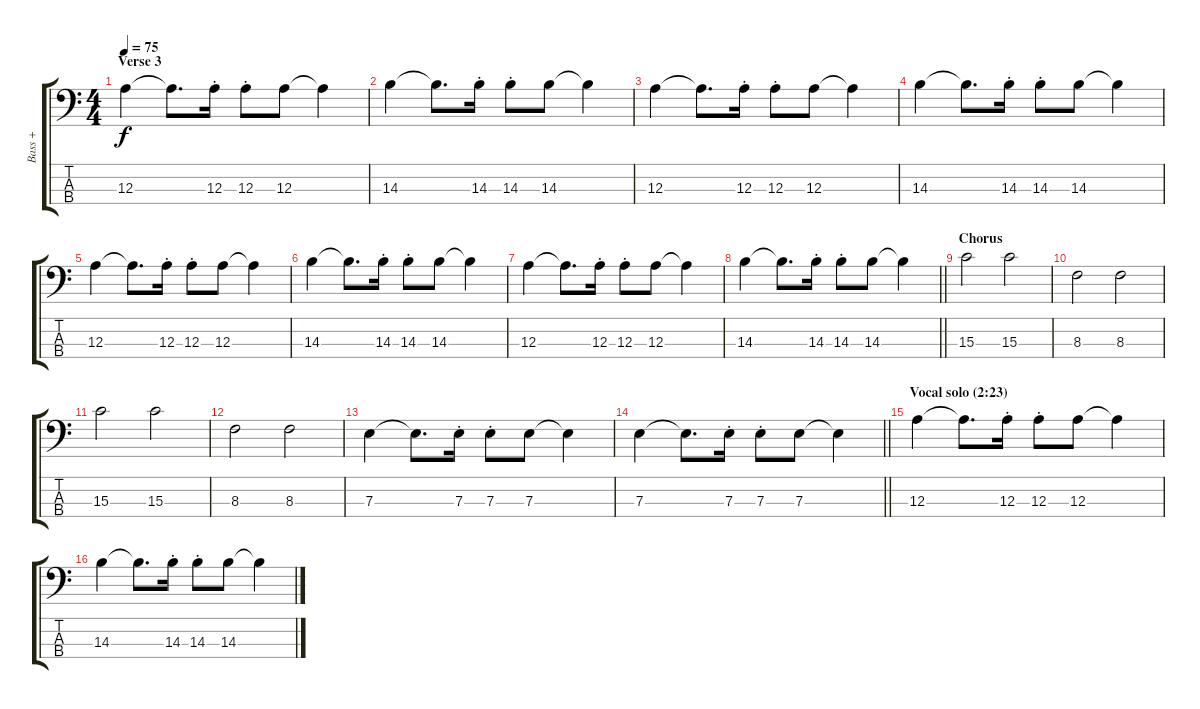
\track ("Bass +" "Bass +") {instrument electricbassfinger}
\staff {score tabs}
\tuning (G2 D2 A1 E1) {hide}
\ts (4 4)
\section ("" "Verse 3")
\tempo 75
\clef f4
\ks c
12.3.4{dy f} 12.3{t}.8{d} 12.3{st}.16 12.3{st}.8 12.3.8 12.3{t}.4 |
14.3.4 14.3{t}.8{d} 14.3{st}.16 14.3{st}.8 14.3.8 14.3{t}.4 |
12.3.4 12.3{t}.8{d} 12.3{st}.16 12.3{st}.8 12.3.8 12.3{t}.4 |
14.3.4 14.3{t}.8{d} 14.3{st}.16 14.3{st}.8 14.3.8 14.3{t}.4 |
12.3.4 12.3{t}.8{d} 12.3{st}.16 12.3{st}.8 12.3.8 12.3{t}.4 |
14.3.4 14.3{t}.8{d} 14.3{st}.16 14.3{st}.8 14.3.8 14.3{t}.4 |
12.3.4 12.3{t}.8{d} 12.3{st}.16 12.3{st}.8 12.3.8 12.3{t}.4 |
\barLineRight lightlight
14.3.4 14.3{t}.8{d} 14.3{st}.16 14.3{st}.8 14.3.8 14.3{t}.4 |
\section ("" "Chorus")
15.3.2 15.3.2 |
8.3.2 8.3.2 |
15.3.2 15.3.2 |
8.3.2 8.3.2 |
7.3.4 7.3{t}.8{d} 7.3{st}.16 7.3{st}.8 7.3.8 7.3{t}.4 |
\barLineRight lightlight
7.3.4 7.3{t}.8{d} 7.3{st}.16 7.3{st}.8 7.3.8 7.3{t}.4 |
\section ("" "Vocal solo (2:23)")
12.3.4 12.3{t}.8{d} 12.3{st}.16 12.3{st}.8 12.3.8 12.3{t}.4 |
14.3.4 14.3{t}.8{d} 14.3{st}.16 14.3{st}.8 14.3.8 14.3{t}.4
